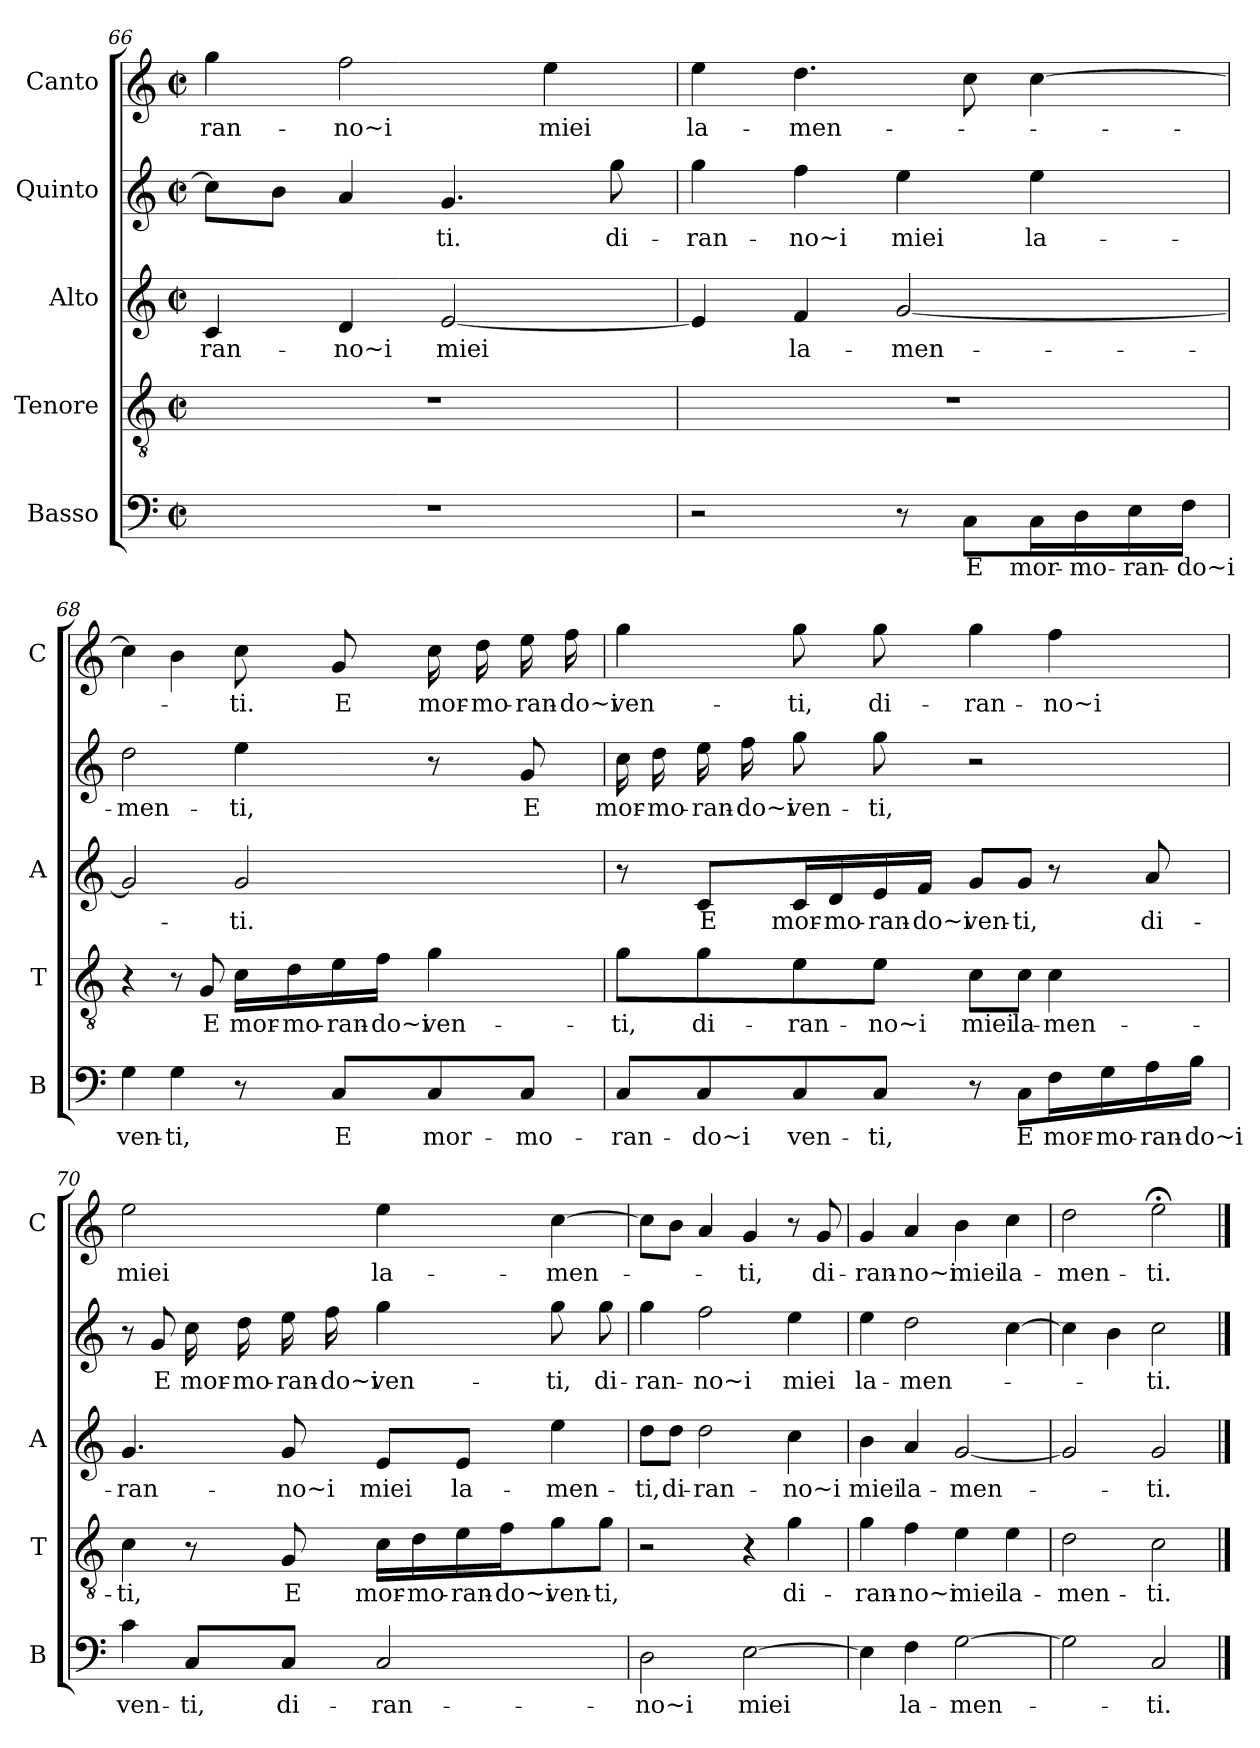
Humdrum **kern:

**kern	**text	**kern	**text	**kern	**text	**kern	**text	**kern	**text
*part5	*part5	*part4	*part4	*part3	*part3	*part2	*part2	*part1	*part1
*staff5	*staff5	*staff4	*staff4	*staff3	*staff3	*staff2	*staff2	*staff1	*staff1
*I"Basso	*	*I"Tenore	*	*I"Alto	*	*I"Quinto	*	*I"Canto	*
*I'B	*	*I'T	*	*I'A	*	*	*	*I'C	*
*clefF4	*	*clefGv2	*	*clefG2	*	*clefG2	*	*clefG2	*
*k[]	*	*k[]	*	*k[]	*	*k[]	*	*k[]	*
*C:	*	*C:	*	*C:	*	*C:	*	*C:	*
*M2/2	*	*M2/2	*	*M2/2	*	*M2/2	*	*M2/2	*
*met(c|)	*	*met(c|)	*	*met(c|)	*	*met(c|)	*	*met(c|)	*
=66	=66	=66	=66	=66	=66	=66	=66	=66	=66
1r	.	1r	.	4c/	-ran-	8cc\L]	.	4gg\	-ran-
.	.	.	.	.	.	8b\J	.	.	.
.	.	.	.	4d/	-no~i	4a/	.	2ff\	-no~i
.	.	.	.	[2e/	miei	4.g/	-ti.	.	.
.	.	.	.	.	.	.	.	4ee\	miei
.	.	.	.	.	.	8gg\	di-	.	.
!!LO:LB:g=z
=67	=67	=67	=67	=67	=67	=67	=67	=67	=67
2r	.	1r	.	4e/]	.	4gg\	-ran-	4ee\	la-
.	.	.	.	4f/	la-	4ff\	-no~i	4.dd\	-men-
8r	.	.	.	[2g/	-men-	4ee\	miei	.	.
8C\L	E	.	.	.	.	.	.	8cc\	.
16C\L	mor-	.	.	.	.	4ee\	la-	[4cc\	.
16D\	-mo-	.	.	.	.	.	.	.	.
16E\	-ran-	.	.	.	.	.	.	.	.
16F\JJ	-do~i	.	.	.	.	.	.	.	.
=68	=68	=68	=68	=68	=68	=68	=68	=68	=68
4G\	ven-	4r	.	2g/]	.	2dd\	-men-	4cc\]	.
4G\	-ti,	8r	.	.	.	.	.	4b\	.
.	.	8G/	E	.	.	.	.	.	.
8r	.	16c\LL	mor-	2g/	-ti.	4ee\	-ti,	8cc\	-ti.
.	.	16d\	-mo-	.	.	.	.	.	.
8C/L	E	16e\	-ran-	.	.	.	.	8g/	E
.	.	16f\JJ	-do~i	.	.	.	.	.	.
8C/	mor-	4g\	ven-	.	.	8r	.	16cc\	mor-
.	.	.	.	.	.	.	.	16dd\	-mo-
8C/J	-mo-	.	.	.	.	8g/	E	16ee\	-ran-
.	.	.	.	.	.	.	.	16ff\	-do~i
!!LO:PB:g=z
=69	=69	=69	=69	=69	=69	=69	=69	=69	=69
8C/L	-ran-	8g\L	-ti,	8r	.	16cc\	mor-	4gg\	ven-
.	.	.	.	.	.	16dd\	-mo-	.	.
8C/	-do~i	8g\	di-	8c/L	E	16ee\	-ran-	.	.
.	.	.	.	.	.	16ff\	-do~i	.	.
8C/	ven-	8e\	-ran-	16c/L	mor-	8gg\	ven-	8gg\	-ti,
.	.	.	.	16d/	-mo-	.	.	.	.
8C/J	-ti,	8e\J	-no~i	16e/	-ran-	8gg\	-ti,	8gg\	di-
.	.	.	.	16f/JJ	-do~i	.	.	.	.
8r	.	8c\L	miei	8g/L	ven-	2r	.	4gg\	-ran-
8C\L	E	8c\J	la-	8g/J	-ti,	.	.	.	.
16F\L	mor-	4c\	-men-	8r	.	.	.	4ff\	-no~i
16G\	-mo-	.	.	.	.	.	.	.	.
16A\	-ran-	.	.	8a/	di-	.	.	.	.
16B\JJ	-do~i	.	.	.	.	.	.	.	.
=70	=70	=70	=70	=70	=70	=70	=70	=70	=70
4c\	ven-	4c\	-ti,	4.g/	-ran-	8r	.	2ee\	miei
.	.	.	.	.	.	8g/	E	.	.
8C/L	-ti,	8r	.	.	.	16cc\	mor-	.	.
.	.	.	.	.	.	16dd\	-mo-	.	.
8C/J	di-	8G/	E	8g/	-no~i	16ee\	-ran-	.	.
.	.	.	.	.	.	16ff\	-do~i	.	.
2C/	-ran-	16c\LL	mor-	8e/L	miei	4gg\	ven-	4ee\	la-
.	.	16d\	-mo-	.	.	.	.	.	.
.	.	16e\	-ran-	8e/J	la-	.	.	.	.
.	.	16f\J	-do~i	.	.	.	.	.	.
.	.	8g\	ven-	4ee\	-men-	8gg\	-ti,	[4cc\	-men-
.	.	8g\J	-ti,	.	.	8gg\	di-	.	.
!!LO:LB:g=z
=71	=71	=71	=71	=71	=71	=71	=71	=71	=71
2D\	-no~i	2r	.	8dd\L	-ti,	4gg\	-ran-	8cc\L]	.
.	.	.	.	8dd\J	di-	.	.	8b\J	.
.	.	.	.	2dd\	-ran-	2ff\	-no~i	4a/	.
[2E\	miei	4r	.	.	.	.	.	4g/	-ti,
.	.	4g\	di-	4cc\	-no~i	4ee\	miei	8r	.
.	.	.	.	.	.	.	.	8g/	di-
=72	=72	=72	=72	=72	=72	=72	=72	=72	=72
4E\]	.	4g\	-ran-	4b\	miei	4ee\	la-	4g/	-ran-
4F\	la-	4f\	-no~i	4a/	la-	2dd\	-men-	4a/	-no~i
[2G\	-men-	4e\	miei	[2g/	-men-	.	.	4b\	miei
.	.	4e\	la-	.	.	[4cc\	.	4cc\	la-
=73	=73	=73	=73	=73	=73	=73	=73	=73	=73
2G\]	.	2d\	-men-	2g/]	.	4cc\]	.	2dd\	-men-
.	.	.	.	.	.	4b\	.	.	.
2C/	-ti.	2c\	-ti.	2g/	-ti.	2cc\	-ti.	2ee;<\	-ti.
==	==	==	==	==	==	==	==	==	==
*-	*-	*-	*-	*-	*-	*-	*-	*-	*-
